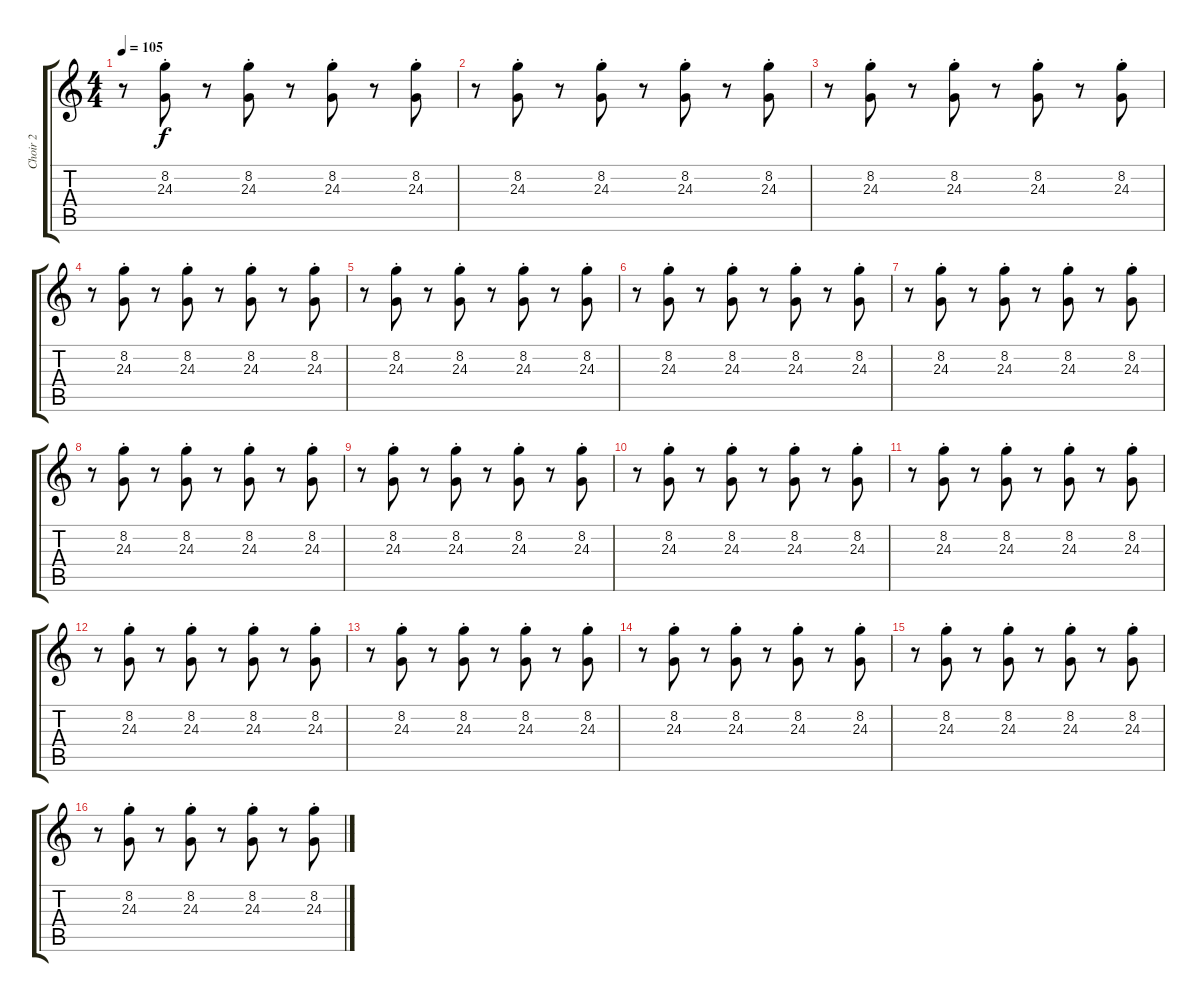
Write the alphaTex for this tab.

\track ("Choir 2" "Choir 2") {instrument choiraahs}
\staff {score tabs}
\tuning (E4 B3 G3 D3 A2 E2) {hide}
\ts (4 4)
\tempo 105
\clef g2
\ks c
r.8{dy f} (8.2{st} 24.3).8 r.8 (8.2{st} 24.3).8 r.8 (8.2{st} 24.3).8 r.8 (8.2{st} 24.3).8 |
r.8 (8.2{st} 24.3).8 r.8 (8.2{st} 24.3).8 r.8 (8.2{st} 24.3).8 r.8 (8.2{st} 24.3).8 |
r.8 (8.2{st} 24.3).8 r.8 (8.2{st} 24.3).8 r.8 (8.2{st} 24.3).8 r.8 (8.2{st} 24.3).8 |
r.8 (8.2{st} 24.3).8 r.8 (8.2{st} 24.3).8 r.8 (8.2{st} 24.3).8 r.8 (8.2{st} 24.3).8 |
r.8 (8.2{st} 24.3).8 r.8 (8.2{st} 24.3).8 r.8 (8.2{st} 24.3).8 r.8 (8.2{st} 24.3).8 |
r.8 (8.2{st} 24.3).8 r.8 (8.2{st} 24.3).8 r.8 (8.2{st} 24.3).8 r.8 (8.2{st} 24.3).8 |
r.8 (8.2{st} 24.3).8 r.8 (8.2{st} 24.3).8 r.8 (8.2{st} 24.3).8 r.8 (8.2{st} 24.3).8 |
r.8 (8.2{st} 24.3).8 r.8 (8.2{st} 24.3).8 r.8 (8.2{st} 24.3).8 r.8 (8.2{st} 24.3).8 |
r.8 (8.2{st} 24.3).8 r.8 (8.2{st} 24.3).8 r.8 (8.2{st} 24.3).8 r.8 (8.2{st} 24.3).8 |
r.8 (8.2{st} 24.3).8 r.8 (8.2{st} 24.3).8 r.8 (8.2{st} 24.3).8 r.8 (8.2{st} 24.3).8 |
r.8 (8.2{st} 24.3).8 r.8 (8.2{st} 24.3).8 r.8 (8.2{st} 24.3).8 r.8 (8.2{st} 24.3).8 |
r.8 (8.2{st} 24.3).8 r.8 (8.2{st} 24.3).8 r.8 (8.2{st} 24.3).8 r.8 (8.2{st} 24.3).8 |
r.8 (8.2{st} 24.3).8 r.8 (8.2{st} 24.3).8 r.8 (8.2{st} 24.3).8 r.8 (8.2{st} 24.3).8 |
r.8 (8.2{st} 24.3).8 r.8 (8.2{st} 24.3).8 r.8 (8.2{st} 24.3).8 r.8 (8.2{st} 24.3).8 |
r.8 (8.2{st} 24.3).8 r.8 (8.2{st} 24.3).8 r.8 (8.2{st} 24.3).8 r.8 (8.2{st} 24.3).8 |
r.8 (8.2{st} 24.3).8 r.8 (8.2{st} 24.3).8 r.8 (8.2{st} 24.3).8 r.8 (8.2{st} 24.3).8
